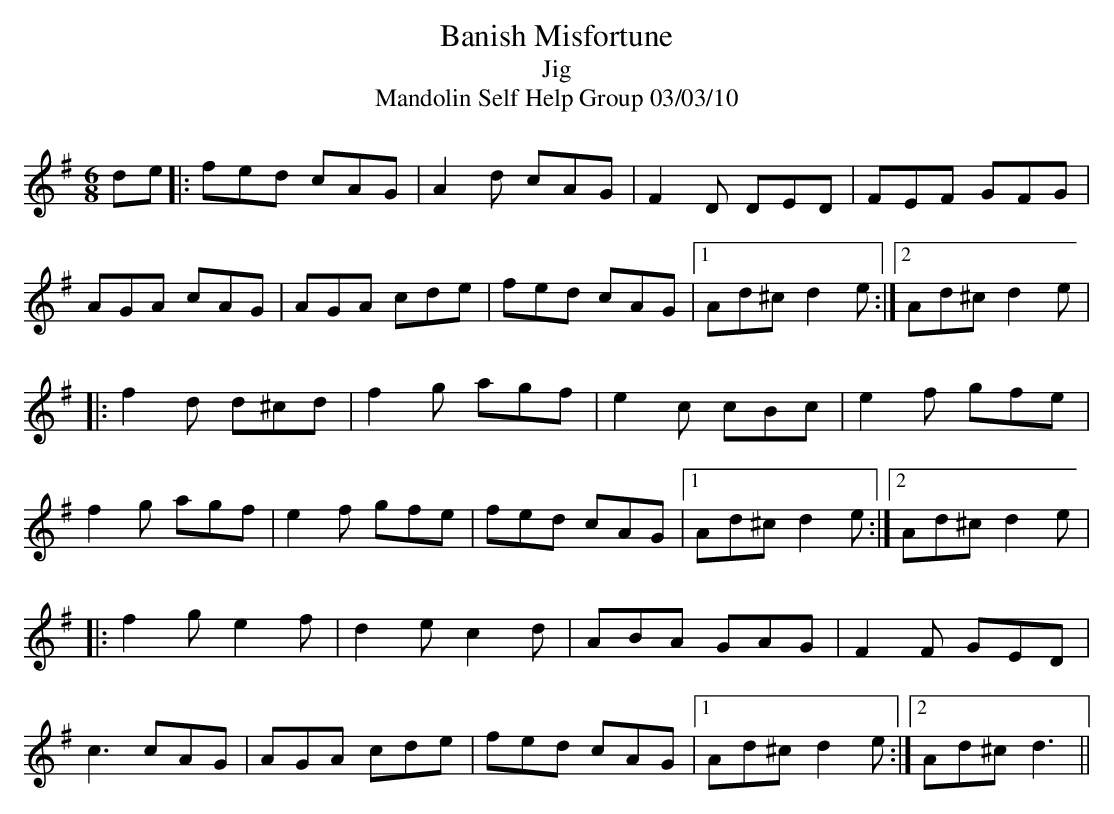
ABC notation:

X:1
T:Banish Misfortune
T:Jig
T:Mandolin Self Help Group 03/03/10
M:6/8
L:1/8
K:Dmix
de|:fed cAG | A2d cAG | F2D DED | FEF GFG|
AGA cAG | AGA cde |fed cAG |1 Ad^c d2e :|2 Ad^c d2e |
|: f2d d^cd | f2g agf | e2c cBc | e2f gfe |
f2g agf | e2f gfe |fed cAG |1 Ad^c d2e :|2 Ad^c d2e |
|: f2g e2f | d2e c2d | ABA GAG | F2F GED |
c3 cAG | AGA cde | fed cAG |1 Ad^c d2e :|2 Ad^c d3 ||
